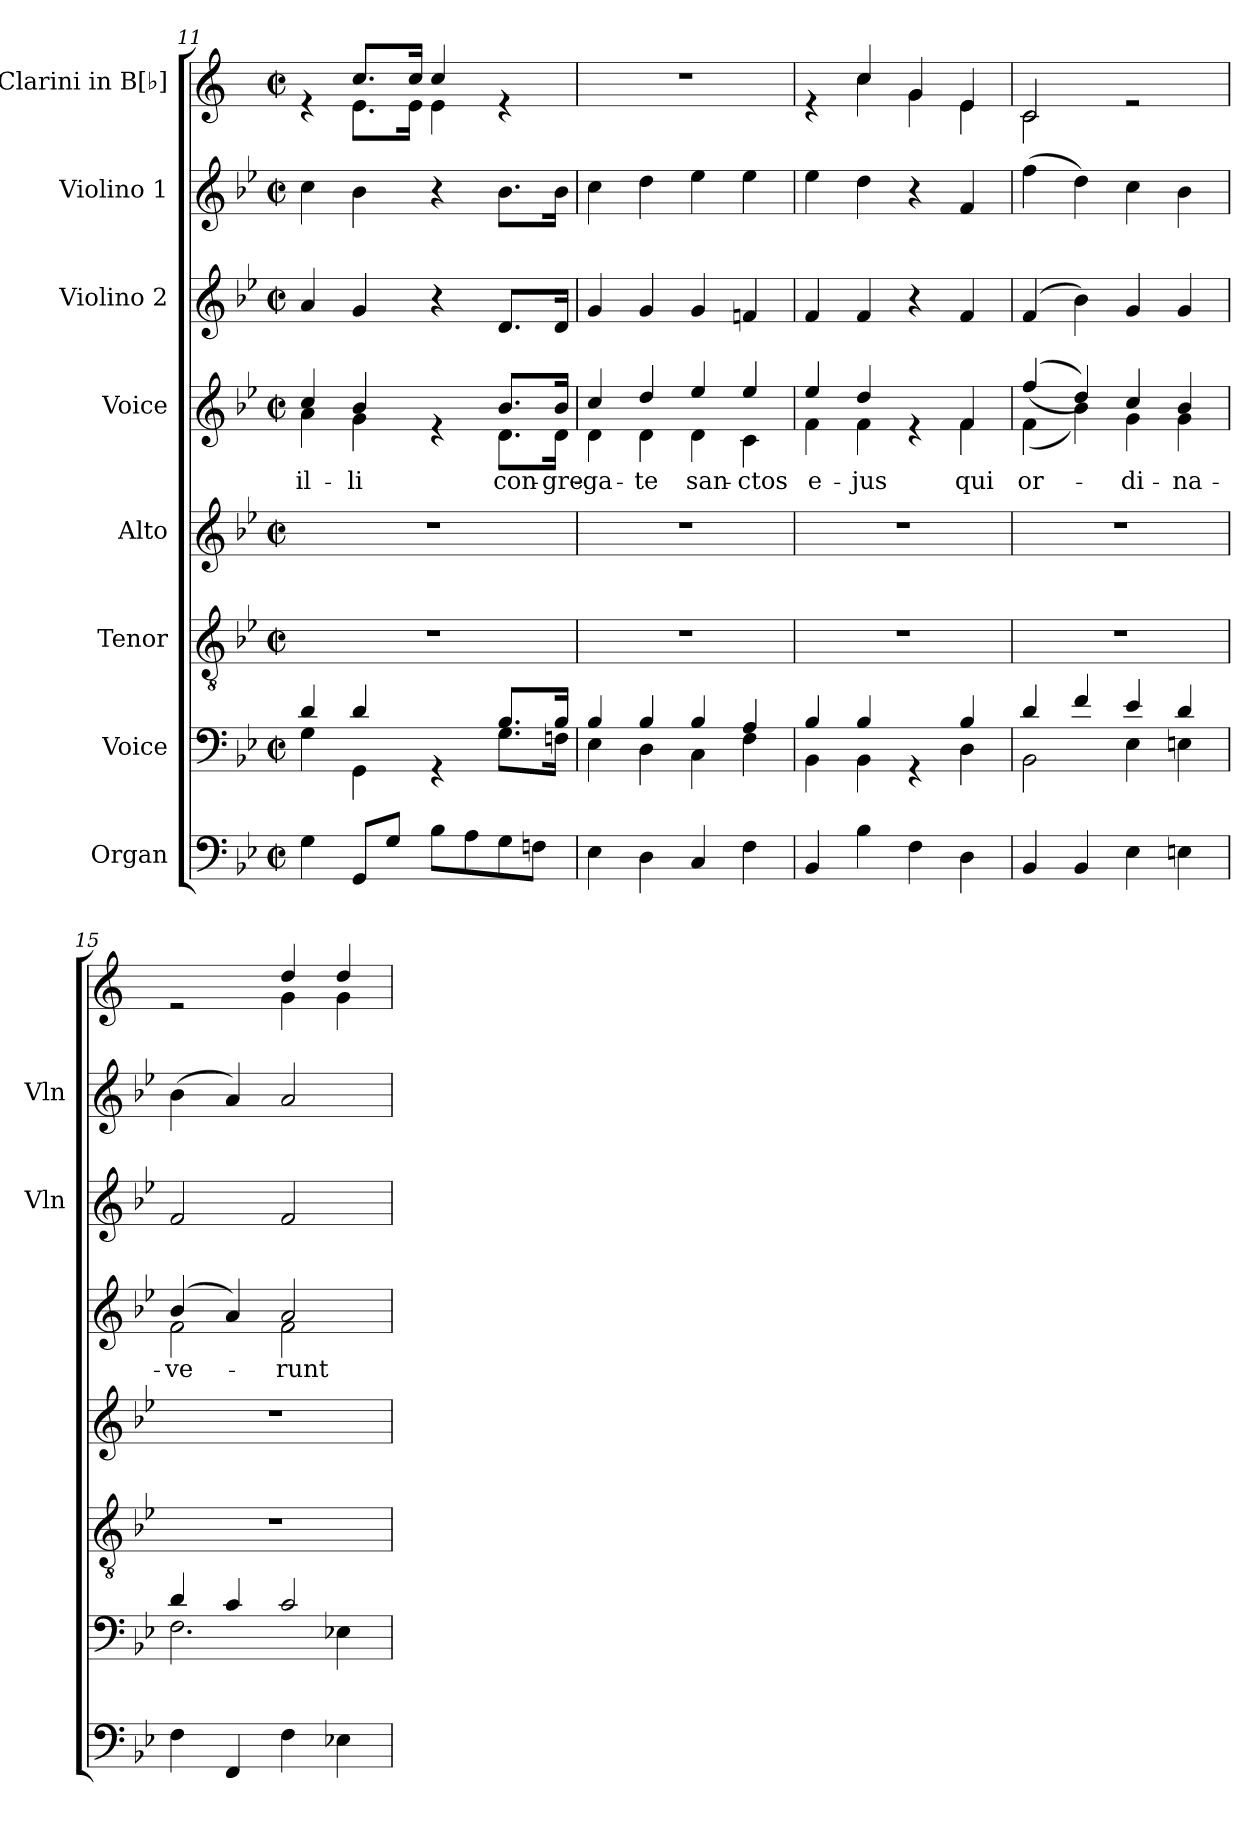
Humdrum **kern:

**kern	**kern	**kern	**kern	**kern	**text	**kern	**kern	**kern
*part8	*part7	*part6	*part5	*part4	*part4	*part3	*part2	*part1
*staff8	*staff7	*staff6	*staff5	*staff4	*staff4	*staff3	*staff2	*staff1
*I"Organ	*I"Voice	*I"Tenor	*I"Alto	*I"Voice	*	*I"Violino 2	*I"Violino 1	*I"Clarini in B[♭]
*	*	*	*	*	*	*I'Vln	*I'Vln	*
*clefF4	*clefF4	*clefGv2	*clefG2	*clefG2	*	*clefG2	*clefG2	*clefG2
*	*	*	*	*	*	*	*	*ITrd1c2
*k[b-e-]	*k[b-e-]	*k[b-e-]	*k[b-e-]	*k[b-e-]	*	*k[b-e-]	*k[b-e-]	*k[b-e-]
*M2/2	*M2/2	*M2/2	*M2/2	*M2/2	*	*M2/2	*M2/2	*M2/2
*met(c|)	*met(c|)	*met(c|)	*met(c|)	*met(c|)	*	*met(c|)	*met(c|)	*met(c|)
=11	=11	=11	=11	=11	=11	=11	=11	=11
*	*^	*	*	*	*	*	*	*
!	!	!	!	!	!	!LO:LY:b	!	!	!
*	*	*	*	*	*^	*	*	*	*^
4G\	4d/	4G\	1r	1r	4cc/	4a\	il-	4a/	4cc\	4re	4ryy
!	!	!	!	!	!	!	!LO:LY:b	!	!	!	!
8GG/L	4d/	4GG\	.	.	4b-/	4g\	-li	4g/	4b-\	8.b-/L	8.d\L
8G/J	.	.	.	.	.	.	.	.	.	.	.
.	.	.	.	.	.	.	.	.	.	16b-/Jk	16d\Jk
8B-\L	4rGG	4ryy	.	.	4re	4ryy	.	4r	4r	4b-/	4d\
8A\	.	.	.	.	.	.	.	.	.	.	.
!	!	!	!	!	!	!	!LO:LY:b	!	!	!	!
8G\	8.B-/L	8.G\L	.	.	8.b-/L	8.d\L	con-	8.d/L	8.b-\L	4re	4ryy
8Fn\J	.	.	.	.	.	.	.	.	.	.	.
!	!	!	!	!	!	!	!LO:LY:b	!	!	!	!
.	16B-/Jk	16Fn\Jk	.	.	16b-/Jk	16d\Jk	-gre-	16d/Jk	16b-\Jk	.	.
*	*	*	*	*	*	*	*	*	*	*v	*v
=12	=12	=12	=12	=12	=12	=12	=12	=12	=12	=12
!	!	!	!	!	!	!	!LO:LY:b	!	!	!
4E-\	4B-/	4E-\	1r	1r	4cc/	4d\	-ga-	4g/	4cc\	1r
!	!	!	!	!	!	!	!LO:LY:b	!	!	!
4D\	4B-/	4D\	.	.	4dd/	4d\	-te	4g/	4dd\	.
!	!	!	!	!	!	!	!LO:LY:b	!	!	!
4C/	4B-/	4C\	.	.	4ee-/	4d\	san-	4g/	4ee-\	.
!	!	!	!	!	!	!	!LO:LY:b	!	!	!
4F\	4A/	4F\	.	.	4ee-/	4c\	-ctos	4fn/	4ee-\	.
!!LO:PB:g=z
=13	=13	=13	=13	=13	=13	=13	=13	=13	=13	=13
!	!	!	!	!	!	!	!LO:LY:b	!	!	!
*	*	*	*	*	*	*	*	*	*	*^
4BB-/	4B-/	4BB-\	1r	1r	4ee-/	4f\	e-	4f/	4ee-\	4re	4ryy
!	!	!	!	!	!	!	!LO:LY:b	!	!	!	!
4B-\	4B-/	4BB-\	.	.	4dd/	4f\	-jus	4f/	4dd\	4b-/	4b-\
4F\	4rGG	4ryy	.	.	4re	4ryy	.	4r	4r	4f/	4f\
!	!	!	!	!	!	!	!LO:LY:b	!	!	!	!
4D\	4B-/	4D\	.	.	4f/	4f\	qui	4f/	4f/	4d/	4d\
=14	=14	=14	=14	=14	=14	=14	=14	=14	=14	=14	=14
!	!	!	!	!	!	!	!LO:LY:b	!	!	!	!
4BB-/	4d/	2BB-\	1r	1r	((4ff/	(4f\	or-	(4f/	(4ff\	2B-/	2B-\
4BB-/	4f/	.	.	.	4dd/))	4b-\)	.	4b-\)	4dd\)	.	.
!	!	!	!	!	!	!	!LO:LY:b	!	!	!	!
4E-\	4e-/	4E-\	.	.	4cc/	4g\	-di-	4g/	4cc\	2re	2ryy
!	!	!	!	!	!	!	!LO:LY:b	!	!	!	!
4En\	4d/	4En\	.	.	4b-/	4g\	-na-	4g/	4b-\	.	.
=15	=15	=15	=15	=15	=15	=15	=15	=15	=15	=15	=15
!	!	!	!	!	!	!	!LO:LY:b	!	!	!	!
4F\	4d/	2.F\	1r	1r	(4b-/	2f\	-ve-	2f/	(4b-\	2re	2ryy
4FF/	4c/	.	.	.	4a/)	.	.	.	4a/)	.	.
!	!	!	!	!	!	!	!LO:LY:b	!	!	!	!
4F\	2c/	.	.	.	2a/	2f\	-runt	2f/	2a/	4cc/	4f\
4E-X\	.	4E-X\	.	.	.	.	.	.	.	4cc/	4f\
*	*v	*v	*	*	*v	*v	*	*	*	*v	*v
=	=	=	=	=	=	=	=	=
*-	*-	*-	*-	*-	*-	*-	*-	*-
